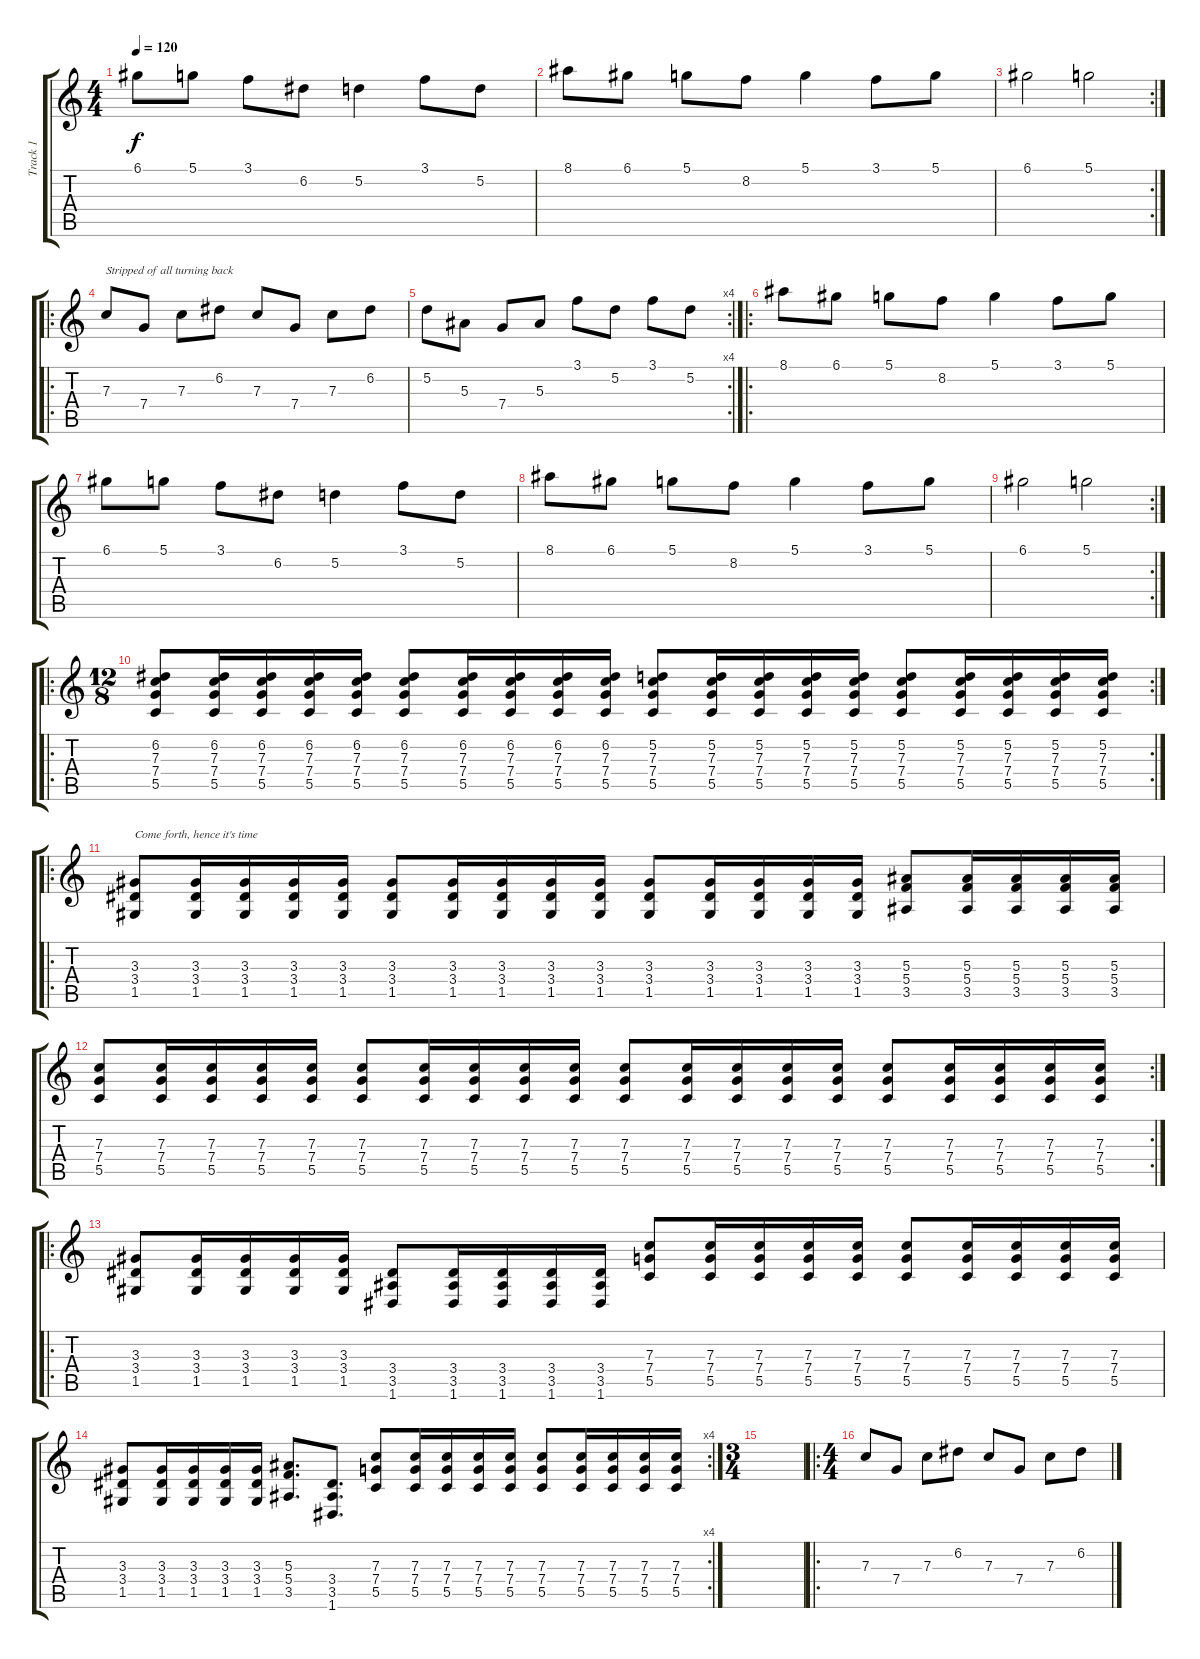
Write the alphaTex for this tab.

\track ("Track 1" "Track 1") {instrument distortionguitar}
\staff {score tabs}
\tuning (D4 A3 F3 C3 G2 D2) {hide}
\ts (4 4)
\tempo 120
\clef g2
\ks c
6.1.8{dy f} 5.1.8 3.1.8 6.2.8 5.2.4 3.1.8 5.2.8 |
8.1.8 6.1.8 5.1.8 8.2.8 5.1.4 3.1.8 5.1.8 |
\rc 2
6.1.2 5.1.2 |
\ro
7.3.8{txt "Stripped of all turning back"} 7.4.8 7.3.8 6.2.8 7.3.8 7.4.8 7.3.8 6.2.8 |
\rc 4
5.2.8 5.3.8 7.4.8 5.3.8 3.1.8 5.2.8 3.1.8 5.2.8 |
\ro
8.1.8 6.1.8 5.1.8 8.2.8 5.1.4 3.1.8 5.1.8 |
6.1.8 5.1.8 3.1.8 6.2.8 5.2.4 3.1.8 5.2.8 |
8.1.8 6.1.8 5.1.8 8.2.8 5.1.4 3.1.8 5.1.8 |
\rc 2
6.1.2 5.1.2 |
\ro
\rc 2
\ts (12 8)
(6.2 7.3 7.4 5.5).8{instrument acousticguitarsteel} (6.2 7.3 7.4 5.5).16 (6.2 7.3 7.4 5.5).16 (6.2 7.3 7.4 5.5).16 (6.2 7.3 7.4 5.5).16 (6.2 7.3 7.4 5.5).8 (6.2 7.3 7.4 5.5).16 (6.2 7.3 7.4 5.5).16 (6.2 7.3 7.4 5.5).16 (6.2 7.3 7.4 5.5).16 (5.2 7.3 7.4 5.5).8 (5.2 7.3 7.4 5.5).16 (5.2 7.3 7.4 5.5).16 (5.2 7.3 7.4 5.5).16 (5.2 7.3 7.4 5.5).16 (5.2 7.3 7.4 5.5).8 (5.2 7.3 7.4 5.5).16 (5.2 7.3 7.4 5.5).16 (5.2 7.3 7.4 5.5).16 (5.2 7.3 7.4 5.5).16 |
\ro
(3.3 3.4 1.5).8{txt "Come forth, hence it's time" instrument distortionguitar} (3.3 3.4 1.5).16 (3.3 3.4 1.5).16 (3.3 3.4 1.5).16 (3.3 3.4 1.5).16 (3.3 3.4 1.5).8 (3.3 3.4 1.5).16 (3.3 3.4 1.5).16 (3.3 3.4 1.5).16 (3.3 3.4 1.5).16 (3.3 3.4 1.5).8 (3.3 3.4 1.5).16 (3.3 3.4 1.5).16 (3.3 3.4 1.5).16 (3.3 3.4 1.5).16 (5.3 5.4 3.5).8 (5.3 5.4 3.5).16 (5.3 5.4 3.5).16 (5.3 5.4 3.5).16 (5.3 5.4 3.5).16 |
\rc 2
(7.3 7.4 5.5).8 (7.3 7.4 5.5).16 (7.3 7.4 5.5).16 (7.3 7.4 5.5).16 (7.3 7.4 5.5).16 (7.3 7.4 5.5).8 (7.3 7.4 5.5).16 (7.3 7.4 5.5).16 (7.3 7.4 5.5).16 (7.3 7.4 5.5).16 (7.3 7.4 5.5).8 (7.3 7.4 5.5).16 (7.3 7.4 5.5).16 (7.3 7.4 5.5).16 (7.3 7.4 5.5).16 (7.3 7.4 5.5).8 (7.3 7.4 5.5).16 (7.3 7.4 5.5).16 (7.3 7.4 5.5).16 (7.3 7.4 5.5).16 |
\ro
(3.3 3.4 1.5).8 (3.3 3.4 1.5).16 (3.3 3.4 1.5).16 (3.3 3.4 1.5).16 (3.3 3.4 1.5).16 (3.4 3.5 1.6).8 (3.4 3.5 1.6).16 (3.4 3.5 1.6).16 (3.4 3.5 1.6).16 (3.4 3.5 1.6).16 (7.3 7.4 5.5).8 (7.3 7.4 5.5).16 (7.3 7.4 5.5).16 (7.3 7.4 5.5).16 (7.3 7.4 5.5).16 (7.3 7.4 5.5).8 (7.3 7.4 5.5).16 (7.3 7.4 5.5).16 (7.3 7.4 5.5).16 (7.3 7.4 5.5).16 |
\rc 4
(3.3 3.4 1.5).8 (3.3 3.4 1.5).16 (3.3 3.4 1.5).16 (3.3 3.4 1.5).16 (3.3 3.4 1.5).16 (5.3 5.4 3.5).8{d} (3.4 3.5 1.6).8{d} (7.3 7.4 5.5).8 (7.3 7.4 5.5).16 (7.3 7.4 5.5).16 (7.3 7.4 5.5).16 (7.3 7.4 5.5).16 (7.3 7.4 5.5).8 (7.3 7.4 5.5).16 (7.3 7.4 5.5).16 (7.3 7.4 5.5).16 (7.3 7.4 5.5).16 |
\ts (3 4)
|
\ro
\ts (4 4)
7.3.8 7.4.8 7.3.8 6.2.8 7.3.8 7.4.8 7.3.8 6.2.8
